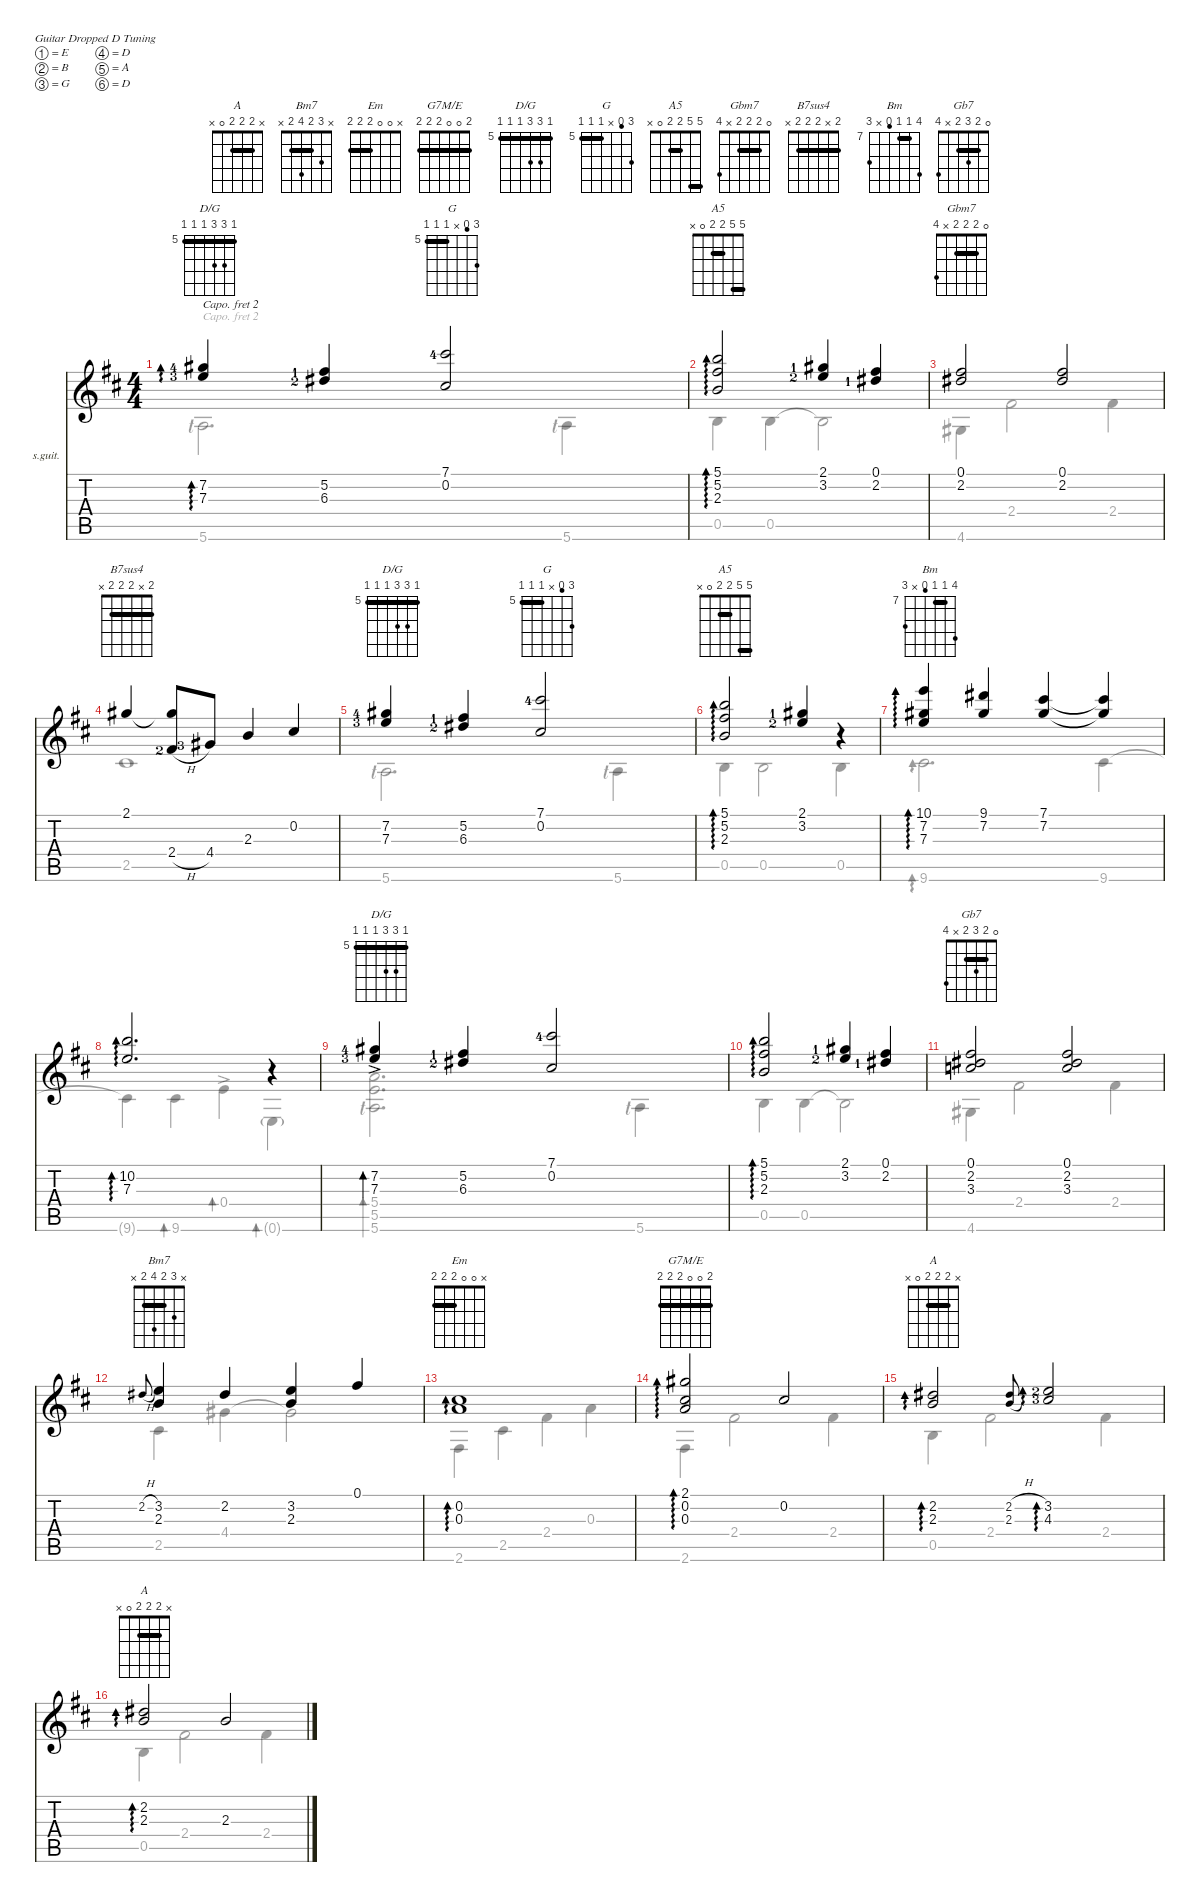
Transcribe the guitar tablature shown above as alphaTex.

\defaultSystemsLayout 4
\hideDynamics
\bracketExtendMode nobrackets
\firstSystemTrackNameOrientation horizontal
\otherSystemsTrackNameOrientation horizontal
\chordDiagramsInScore
\track ("Steel Guitar" "s.guit.") {instrument acousticguitarsteel}
\staff {score tabs}
\capo 2
\tuning (E4 B3 G3 D3 A2 D2)
\chord ("A" x 2 2 2 0 x) {barre (2 2)}
\chord ("Bm7" x 3 2 4 2 x) {barre 2}
\chord ("Em" x 0 0 2 2 2) {barre (2 2)}
\chord ("G7M/E" 2 0 0 2 2 2) {barre (2 2)}
\chord ("D/G" 5 7 7 5 5 5) {firstfret 5 barre (5 5 5)}
\chord ("G" 7 4 x 5 5 5) {firstfret 5 barre (5 5)}
\chord ("A5" 5 5 2 2 0 x) {barre (2 5)}
\chord ("Gbm7" 0 2 2 2 x 4) {barre (2 2)}
\chord ("B7sus4" 2 x 2 2 2 x) {barre (2 2 2)}
\chord ("Bm" 10 7 7 6 x 9) {firstfret 7 barre 7}
\chord ("Gb7" 0 2 3 2 x 4) {barre 2}
\voice
\ts (4 4)
\tempo (120 hide)
\clef g2
\ks d
(7.2{lf 5 acc #} 7.3{lf 4 acc forcenatural}).4{ad 0 ch "D/G" dy mf beam Up} (6.3{lf 3 acc #} 5.2{lf 2 acc #}).4{beam Up} (7.1{lf 5 acc #} 0.2{acc #}).2{ch "G" beam Up} |
(5.1{acc forcenatural} 5.2{acc #} 2.3{acc forcenatural}).2{ad 0 ch "A5" beam Up} (3.2{lf 3 acc forcenatural} 2.1{lf 2 acc #}).4{beam Up} (0.1{acc #} 2.2{lf 2 acc #}).4{beam Up} |
(2.2{acc #} 0.1{acc #}).2{ch "Gbm7" beam Up} (2.2{acc #} 0.1{acc #}).2{beam Up} |
2.1{acc #}.4{ch "B7sus4" beam Up} (2.4{h lf 3 acc #} 2.1{t acc #}).8{beam Up} 4.4{lf 4 acc #}.8{beam Up} 2.3{acc forcenatural}.4{beam Up} 0.2{acc #}.4{beam Up} |
(7.2{lf 5 acc #} 7.3{lf 4 acc forcenatural}).4{ch "D/G" beam Up} (6.3{lf 3 acc #} 5.2{lf 2 acc #}).4{beam Up} (7.1{lf 5 acc #} 0.2{acc #}).2{ch "G" beam Up} |
(5.1{acc forcenatural} 5.2{acc #} 2.3{acc forcenatural}).2{ad 0 ch "A5" beam Up} (3.2{lf 3 acc forcenatural} 2.1{lf 2 acc #}).4{beam Up} r.4{beam Up} |
(10.1{acc forcenatural} 7.2{acc #} 7.3{acc forcenatural}).4{ad 0 ch "Bm" beam Up} (9.1{acc #} 7.2{acc #}).4{beam Up} (7.1{acc #} 7.2{acc #}).4{beam Up} (7.1{t acc #} 7.2{t acc #}).4{beam Up} |
(10.2{acc forcenatural} 7.3{acc forcenatural}).2{d ad 0 beam Up} r.4{beam Up} |
(7.2{ac lf 5 acc #} 7.3{ac lf 4 acc forcenatural}).4{bd 89 ch "D/G" beam Up} (6.3{lf 3 acc #} 5.2{lf 2 acc #}).4{beam Up} (7.1{lf 5 acc #} 0.2{acc #}).2{beam Up} |
(5.1{acc forcenatural} 5.2{acc #} 2.3{acc forcenatural}).2{ad 0 beam Up} (3.2{lf 3 acc forcenatural} 2.1{lf 2 acc #}).4{beam Up} (0.1{acc #} 2.2{lf 2 acc #}).4{beam Up} |
(2.2{acc #} 0.1{acc #} 3.3{acc forcenatural}).2{ch "Gb7" beam Up} (2.2{acc #} 0.1{acc #} 3.3{acc forcenatural}).2{beam Up} |
2.2{h acc #}.8{gr onbeat beam Up} (3.2{acc forcenatural} 2.3{acc forcenatural}).4{ch "Bm7" beam Up} 2.2{acc #}.4{beam Up} (2.3{acc forcenatural} 3.2{acc forcenatural}).4{beam Up} 0.1{acc #}.4{beam Up} |
(0.2{acc #} 0.3{acc forcenatural}).1{ad 0 ch "Em" beam Up} |
(0.2{acc #} 2.1{acc #} 0.3{acc forcenatural}).2{ad 0 ch "G7M/E" beam Up} 0.2{acc #}.2{beam Up} |
(2.3{acc forcenatural} 2.2{acc #}).2{ad 0 ch "A" beam Up} (2.2{h acc #} 2.3{h acc forcenatural}).8{gr onbeat beam Up} (4.3{lf 4 acc #} 3.2{lf 3 acc forcenatural}).2{ad 0 beam Up} |
(2.2{acc #} 2.3{acc forcenatural}).2{ad 0 ch "A" beam Up} 2.3{acc forcenatural}.2{beam Up}
\voice
\clef g2
\ottava regular
\simile none
\ks d
5.6{lf 1 acc forcenatural}.2{d dy mf beam Down} 5.6{lf 1 acc forcenatural}.4{beam Down} |
0.5{acc forcenatural}.4{beam Down} 0.5{acc forcenatural}.4{beam Down} 0.5{t acc forcenatural}.2{beam Down} |
4.6{acc #}.4{beam Down} 2.4{acc #}.2{beam Down} 2.4{acc #}.4{beam Down} |
2.5{acc #}.1{beam Down} |
5.6{lf 1 acc forcenatural}.2{d beam Down} 5.6{lf 1 acc forcenatural}.4{beam Down} |
0.5{acc forcenatural}.4{beam Down} 0.5{acc forcenatural}.2{beam Down} 0.5{acc forcenatural}.4{beam Down} |
9.6{acc #}.2{d ad 0 beam Down} 9.6{acc #}.4{beam Down} |
9.6{t acc #}.4{beam Down} 9.6{acc #}.4{bd 42 beam Down} 0.4{ac acc forcenatural}.4{bd 41 beam Down} 0.6{g acc forcenatural}.4{bd 40 beam Down} |
(5.6{lf 1 acc forcenatural} 5.5{acc forcenatural} 5.4{acc forcenatural}).2{d bd 39 beam Down} 5.6{lf 1 acc forcenatural}.4{beam Down} |
0.5{acc forcenatural}.4{beam Down} 0.5{acc forcenatural}.4{beam Down} 0.5{t acc forcenatural}.2{beam Down} |
4.6{acc #}.4{beam Down} 2.4{acc #}.2{beam Down} 2.4{acc #}.4{beam Down} |
2.5{acc #}.4{beam Down} 4.4{acc #}.4{beam Down} 4.4{t acc #}.2{beam Down} |
2.6{acc #}.4{beam Down} 2.5{acc #}.4{beam Down} 2.4{acc #}.4{beam Down} 0.3{acc forcenatural}.4{beam Down} |
2.6{acc #}.4{beam Down} 2.4{acc #}.2{beam Down} 2.4{acc #}.4{beam Down} |
0.5{acc forcenatural}.4{beam Down} 2.4{acc #}.2{beam Down} 2.4{acc #}.4{beam Down} |
0.5{acc forcenatural}.4{beam Down} 2.4{acc #}.2{beam Down} 2.4{acc #}.4{beam Down}
